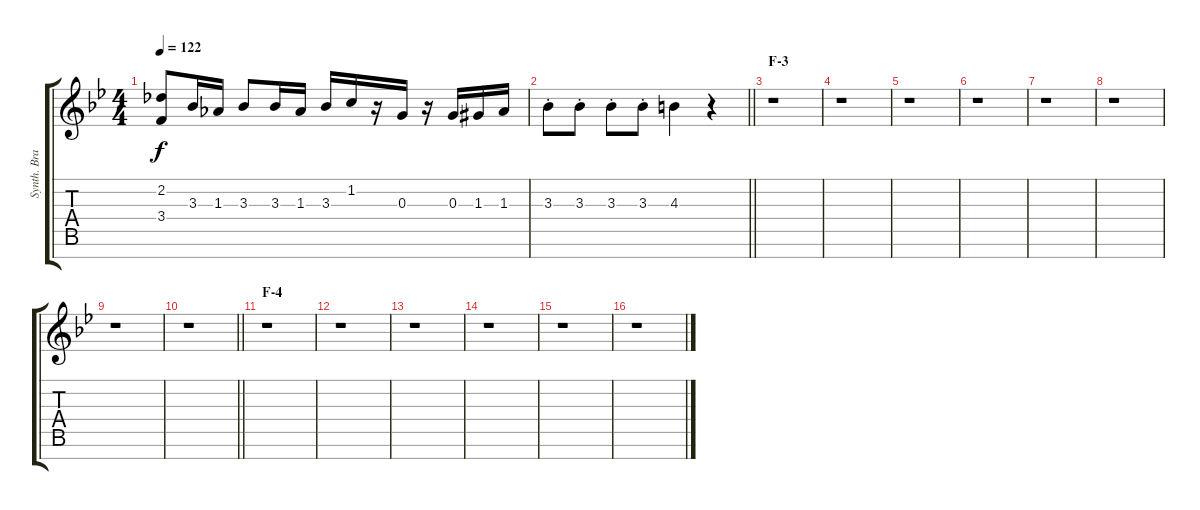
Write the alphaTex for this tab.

\track ("Synth. Brass" "Synth. Bra") {instrument synthbrass1}
\staff {score tabs}
\tuning (E5 B4 G4 D4 A3 E3 B2) {hide}
\ts (4 4)
\tempo 122
\clef g2
\ks bb
(2.2 3.4).8{dy f} 3.3.16 1.3.16 3.3.8 3.3.16 1.3.16 3.3.16 1.2.16 r.16 0.3.16 r.16 0.3.16 1.3{acc #}.16 1.3.16 |
\barLineRight lightlight
3.3{st}.8 3.3{st}.8 3.3{st}.8 3.3{st}.8 4.3.4 r.4 |
\section ("" "F-3")
r.1 |
r.1 |
r.1 |
r.1 |
r.1 |
r.1 |
r.1 |
\barLineRight lightlight
r.1 |
\section ("" "F-4")
r.1 |
r.1 |
r.1 |
r.1 |
r.1 |
r.1
